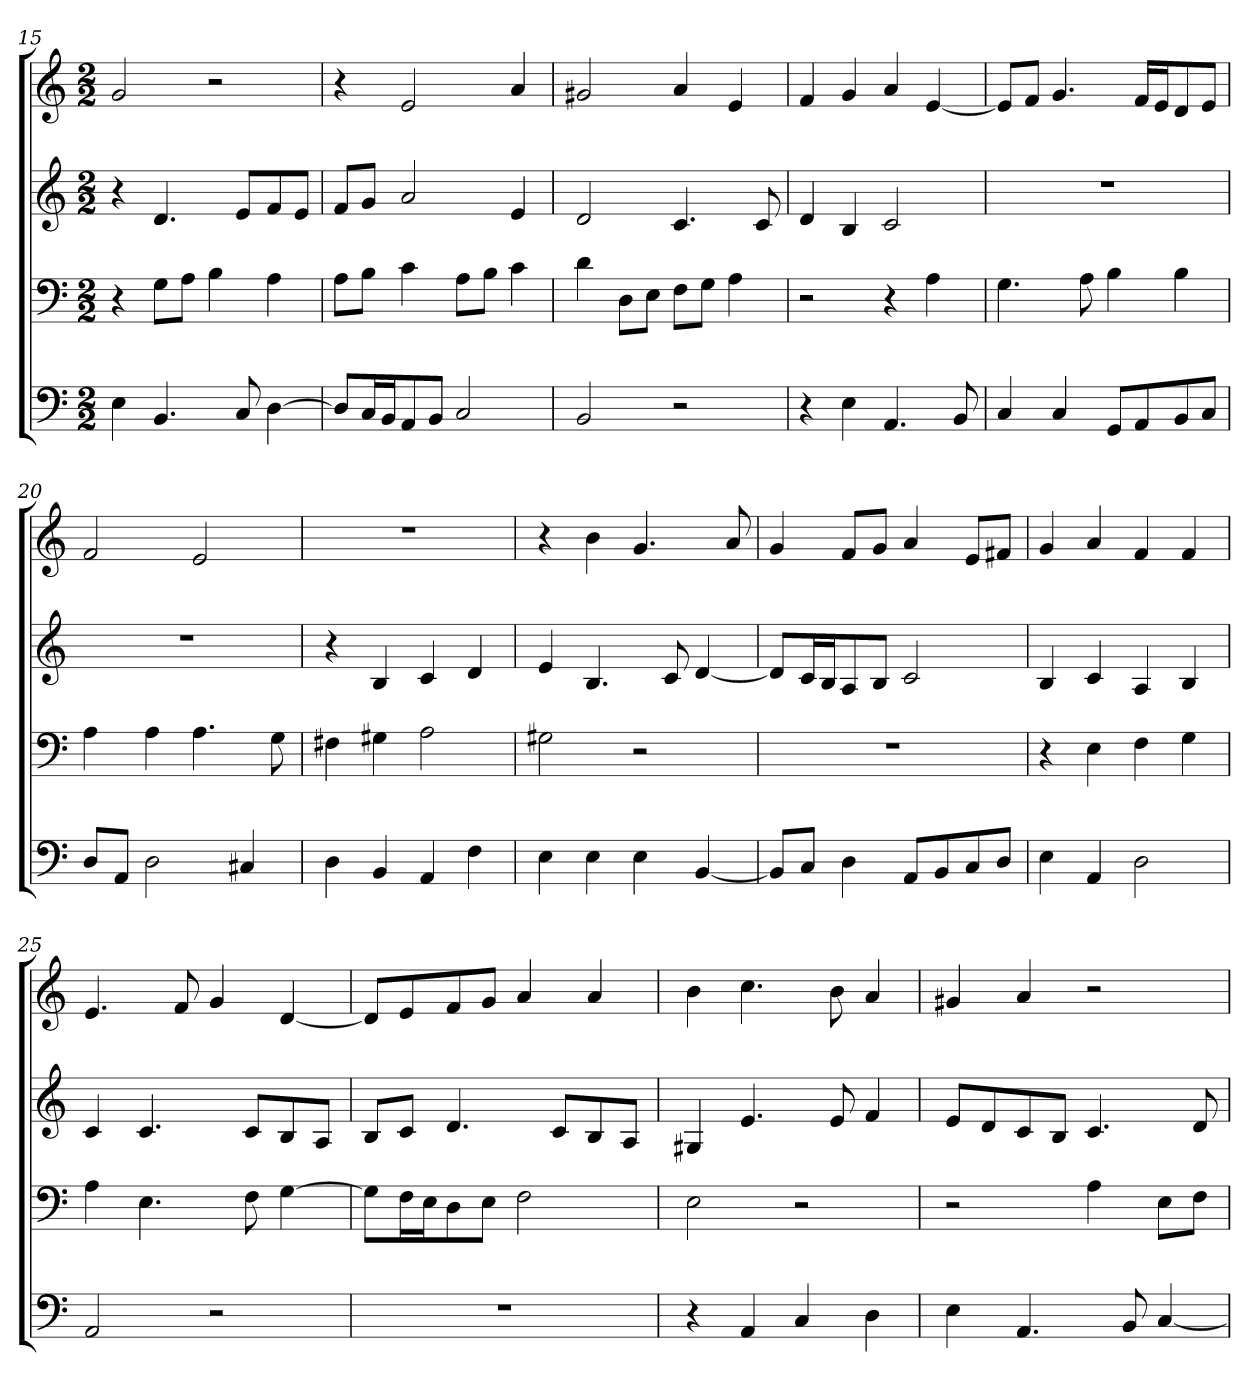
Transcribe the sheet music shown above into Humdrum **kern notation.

**kern	**kern	**kern	**kern
*part4	*part3	*part2	*part1
*staff4	*staff3	*staff2	*staff1
*clefF4	*clefF4	*clefG2	*clefG2
*k[]	*k[]	*k[]	*k[]
*E:phr	*E:phr	*E:phr	*E:phr
*M2/2	*M2/2	*M2/2	*M2/2
=15	=15	=15	=15
4E	4r	4r	2g
4.BB	8G\L	4.d	.
.	8A\J	.	.
.	4B	.	2r
8C	.	8e/L	.
[4D	4A	8f/	.
.	.	8e/J	.
=16	=16	=16	=16
8D/L]	8A\L	8f/L	4r
16C/L	8B\J	8g/J	.
16BB/J	.	.	.
8AA/	4c	2a	2e
8BB/J	.	.	.
2C	8A\L	.	.
.	8B\J	.	.
.	4c	4e	4a
=17	=17	=17	=17
2BB	4d	2d	2g#X
.	8D\L	.	.
.	8E\J	.	.
2r	8F\L	4.c	4a
.	8G\J	.	.
.	4A	.	4e
.	.	8c	.
=18	=18	=18	=18
4r	2r	4d	4f
4E	.	4B	4g
4.AA	4r	2c	4a
.	4A	.	[4e
8BB	.	.	.
=19	=19	=19	=19
4C	4.G	1r	8e/L]
.	.	.	8f/J
4C	.	.	4.g
.	8A	.	.
8GG/L	4B	.	.
8AA/	.	.	16f/LL
.	.	.	16e/J
8BB/	4B	.	8d/
8C/J	.	.	8e/J
=20	=20	=20	=20
8D/L	4A	1r	2f
8AA/J	.	.	.
2D	4A	.	.
.	4.A	.	2e
4C#X	.	.	.
.	8G	.	.
=21	=21	=21	=21
4D	4F#X	4r	1r
4BB	4G#X	4B	.
4AA	2A	4c	.
4F	.	4d	.
=22	=22	=22	=22
4E	2G#X	4e	4r
4E	.	4.B	4b
4E	2r	.	4.g
.	.	8c	.
[4BB	.	[4d	.
.	.	.	8a
=23	=23	=23	=23
8BB/L]	1r	8d/L]	4g
8C/J	.	16c/L	.
.	.	16B/J	.
4D	.	8A/	8f/L
.	.	8B/J	8g/J
8AA/L	.	2c	4a
8BB/	.	.	.
8C/	.	.	8e/L
8D/J	.	.	8f#X/J
=24	=24	=24	=24
4E	4r	4B	4g
4AA	4E	4c	4a
2D	4F	4A	4f
.	4G	4B	4f
=25	=25	=25	=25
2AA	4A	4c	4.e
.	4.E	4.c	.
.	.	.	8f
2r	.	.	4g
.	8F	8c/L	.
.	[4G	8B/	[4d
.	.	8A/J	.
=26	=26	=26	=26
1r	8G\L]	8B/L	8d/L]
.	16F\L	8c/J	8e/
.	16E\J	.	.
.	8D\	4.d	8f/
.	8E\J	.	8g/J
.	2F	.	4a
.	.	8c/L	.
.	.	8B/	4a
.	.	8A/J	.
=27	=27	=27	=27
4r	2E	4G#X	4b
4AA	.	4.e	4.cc
4C	2r	.	.
.	.	8e	8b
4D	.	4f	4a
=28	=28	=28	=28
4E	2r	8e/L	4g#X
.	.	8d/	.
4.AA	.	8c/	4a
.	.	8B/J	.
.	4A	4.c	2r
8BB	.	.	.
[4C	8E\L	.	.
.	8F\J	8d	.
=	=	=	=
*-	*-	*-	*-
